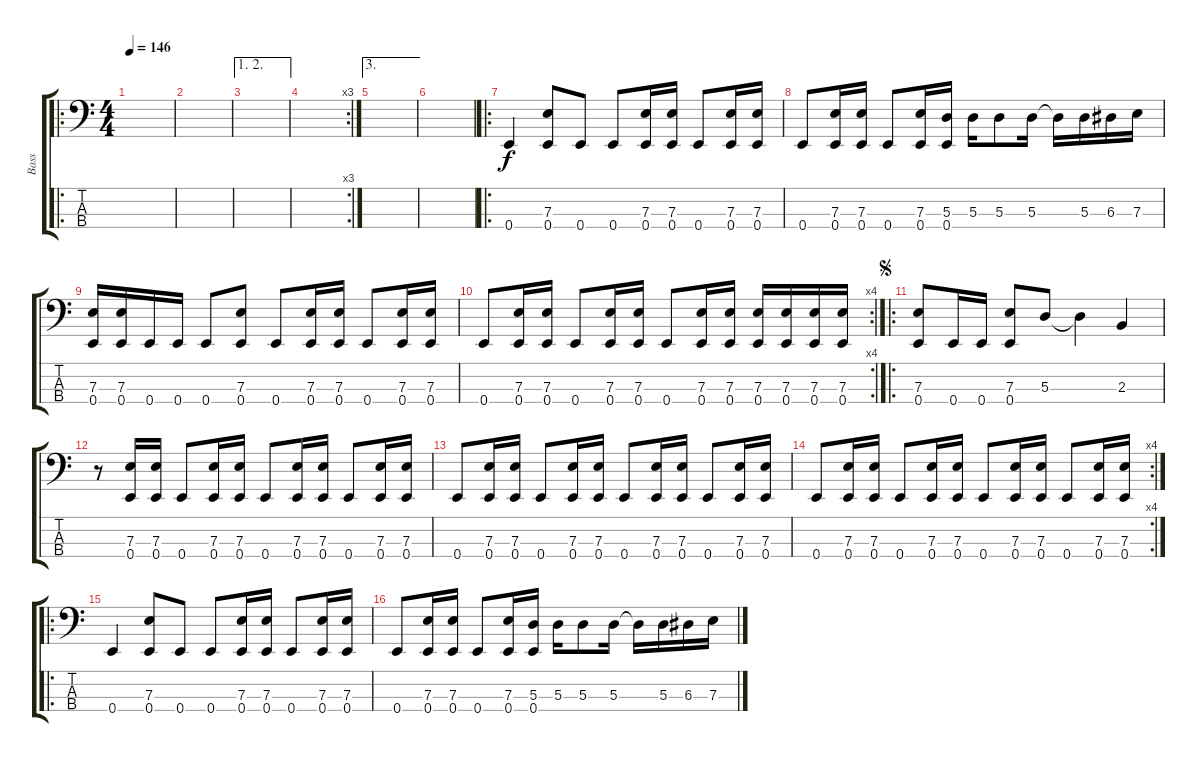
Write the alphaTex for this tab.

\track ("Bass" "Bass") {instrument electricbasspick}
\staff {score tabs}
\tuning (G2 D2 A1 E1) {hide}
\ro
\ts (4 4)
\tempo 146
\clef f4
\ks c
|
|
\ae (1 2)
|
\rc 3
|
\ae 3
|
|
\ro
0.4.4 (7.3 0.4).8 0.4.8 0.4.8 (7.3 0.4).16 (7.3 0.4).16 0.4.8 (7.3 0.4).16 (7.3 0.4).16 |
0.4.8 (7.3 0.4).16 (7.3 0.4).16 0.4.8 (7.3 0.4).16 (5.3 0.4).16 5.3.16 5.3.8 5.3.16 5.3{t}.16 5.3.16 6.3.16 7.3.16 |
(7.3 0.4).16 (7.3 0.4).16 0.4.16 0.4.16 0.4.8 (7.3 0.4).8 0.4.8 (7.3 0.4).16 (7.3 0.4).16 0.4.8 (7.3 0.4).16 (7.3 0.4).16 |
\rc 4
0.4.8 (7.3 0.4).16 (7.3 0.4).16 0.4.8 (7.3 0.4).16 (7.3 0.4).16 0.4.8 (7.3 0.4).16 (7.3 0.4).16 (7.3 0.4).16 (7.3 0.4).16 (7.3 0.4).16 (7.3 0.4).16 |
\ro
\jump segno
(7.3 0.4).8 0.4.16 0.4.16 (7.3 0.4).8 5.3.8 5.3{t}.4 2.3.4 |
r.8 (7.3 0.4).16 (7.3 0.4).16 0.4.8 (7.3 0.4).16 (7.3 0.4).16 0.4.8 (7.3 0.4).16 (7.3 0.4).16 0.4.8 (7.3 0.4).16 (7.3 0.4).16 |
0.4.8 (7.3 0.4).16 (7.3 0.4).16 0.4.8 (7.3 0.4).16 (7.3 0.4).16 0.4.8 (7.3 0.4).16 (7.3 0.4).16 0.4.8 (7.3 0.4).16 (7.3 0.4).16 |
\rc 4
0.4.8 (7.3 0.4).16 (7.3 0.4).16 0.4.8 (7.3 0.4).16 (7.3 0.4).16 0.4.8 (7.3 0.4).16 (7.3 0.4).16 0.4.8 (7.3 0.4).16 (7.3 0.4).16 |
\ro
0.4.4 (7.3 0.4).8 0.4.8 0.4.8 (7.3 0.4).16 (7.3 0.4).16 0.4.8 (7.3 0.4).16 (7.3 0.4).16 |
0.4.8 (7.3 0.4).16 (7.3 0.4).16 0.4.8 (7.3 0.4).16 (5.3 0.4).16 5.3.16 5.3.8 5.3.16 5.3{t}.16 5.3.16 6.3.16 7.3.16
